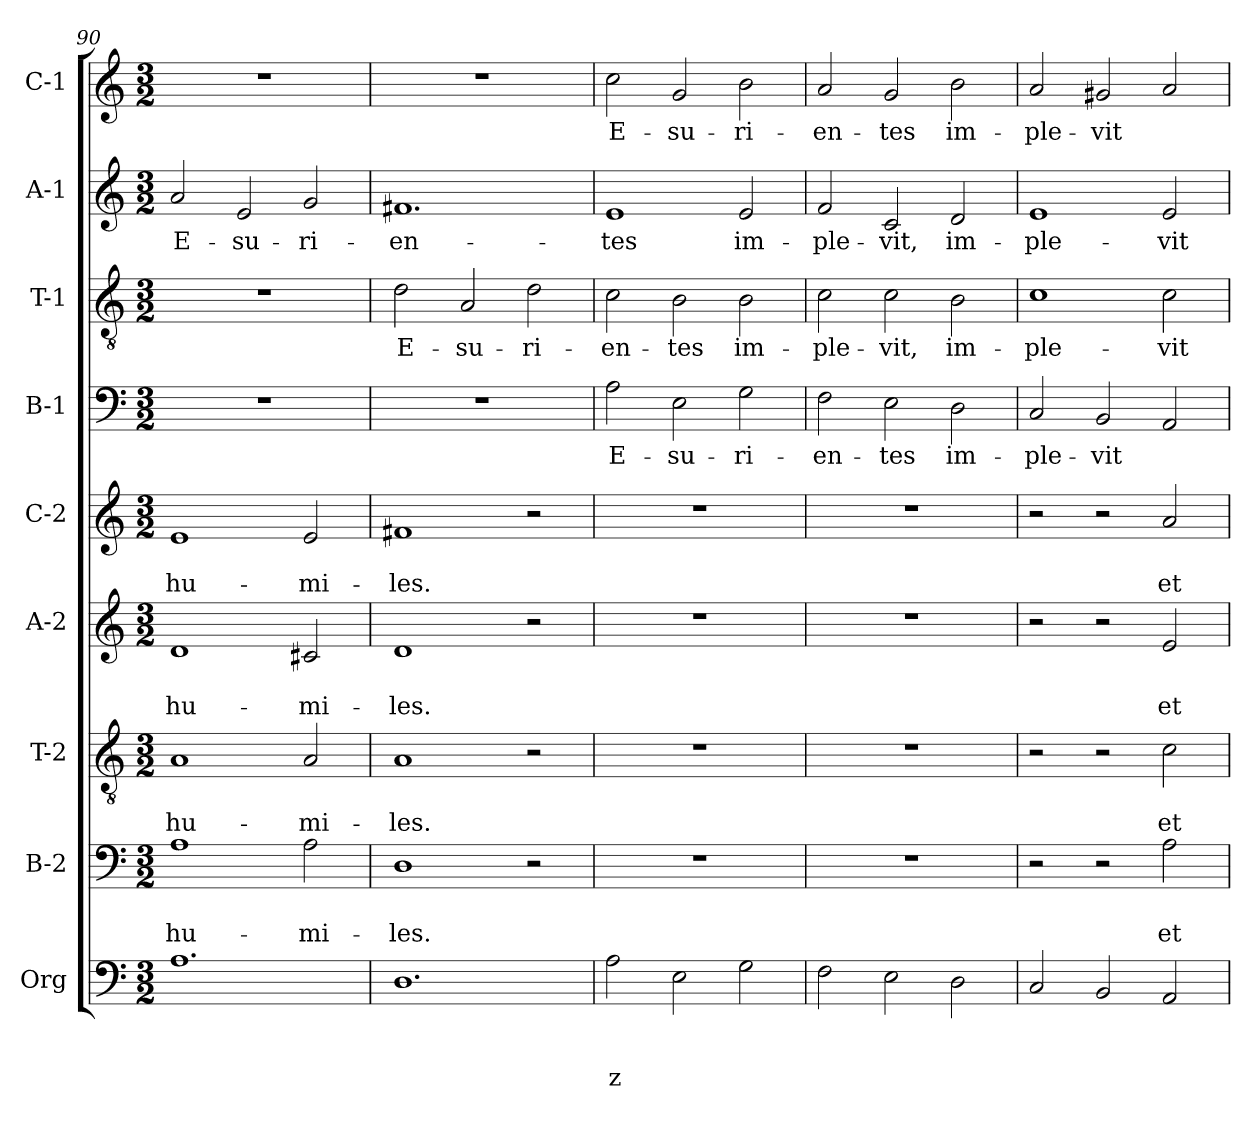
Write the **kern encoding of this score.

**kern	**text	**text	**text	**kern	**text	**text	**kern	**text	**text	**kern	**text	**text	**kern	**text	**text	**kern	**text	**kern	**text	**kern	**text	**kern	**text
*part9	*part9	*part9	*part9	*part8	*part8	*part8	*part7	*part7	*part7	*part6	*part6	*part6	*part5	*part5	*part5	*part4	*part4	*part3	*part3	*part2	*part2	*part1	*part1
*staff9	*staff9	*staff9	*staff9	*staff8	*staff8	*staff8	*staff7	*staff7	*staff7	*staff6	*staff6	*staff6	*staff5	*staff5	*staff5	*staff4	*staff4	*staff3	*staff3	*staff2	*staff2	*staff1	*staff1
*I"Org	*	*	*	*I"B-2	*	*	*I"T-2	*	*	*I"A-2	*	*	*I"C-2	*	*	*I"B-1	*	*I"T-1	*	*I"A-1	*	*I"C-1	*
*clefF4	*	*	*	*clefF4	*	*	*clefGv2	*	*	*clefG2	*	*	*clefG2	*	*	*clefF4	*	*clefGv2	*	*clefG2	*	*clefG2	*
*k[]	*	*	*	*k[]	*	*	*k[]	*	*	*k[]	*	*	*k[]	*	*	*k[]	*	*k[]	*	*k[]	*	*k[]	*
*C:	*	*	*	*C:	*	*	*C:	*	*	*C:	*	*	*C:	*	*	*C:	*	*C:	*	*C:	*	*C:	*
*M3/2	*	*	*	*M3/2	*	*	*M3/2	*	*	*M3/2	*	*	*M3/2	*	*	*M3/2	*	*M3/2	*	*M3/2	*	*M3/2	*
=90	=90	=90	=90	=90	=90	=90	=90	=90	=90	=90	=90	=90	=90	=90	=90	=90	=90	=90	=90	=90	=90	=90	=90
!	!	!	!	!	!	!LO:LY:b	!	!	!LO:LY:b	!	!	!LO:LY:b	!	!	!LO:LY:b	!	!	!	!	!	!LO:LY:b	!	!
1.A	.	.	.	1A	.	hu-	1A	.	hu-	1d	.	hu-	1e	.	hu-	1.r	.	1.r	.	2a/	E-	1.r	.
!	!	!	!	!	!	!	!	!	!	!	!	!	!	!	!	!	!	!	!	!	!LO:LY:b	!	!
.	.	.	.	.	.	.	.	.	.	.	.	.	.	.	.	.	.	.	.	2e/	-su-	.	.
!	!	!	!	!	!	!LO:LY:b	!	!	!LO:LY:b	!	!	!LO:LY:b	!	!	!LO:LY:b	!	!	!	!	!	!LO:LY:b	!	!
.	.	.	.	2A\	.	-mi-	2A/	.	-mi-	2c#X/	.	-mi-	2e/	.	-mi-	.	.	.	.	2g/	-ri-	.	.
=91	=91	=91	=91	=91	=91	=91	=91	=91	=91	=91	=91	=91	=91	=91	=91	=91	=91	=91	=91	=91	=91	=91	=91
!	!	!	!	!	!	!LO:LY:b	!	!	!LO:LY:b	!	!	!LO:LY:b	!	!	!LO:LY:b	!	!	!	!LO:LY:b	!	!LO:LY:b	!	!
1.D	.	.	.	1D	.	-les.	1A	.	-les.	1d	.	-les.	1f#X	.	-les.	1.r	.	2d\	E-	1.f#X	-en-	1.r	.
!	!	!	!	!	!	!	!	!	!	!	!	!	!	!	!	!	!	!	!LO:LY:b	!	!	!	!
.	.	.	.	.	.	.	.	.	.	.	.	.	.	.	.	.	.	2A/	-su-	.	.	.	.
!	!	!	!	!	!	!	!	!	!	!	!	!	!	!	!	!	!	!	!LO:LY:b	!	!	!	!
.	.	.	.	2r	.	.	2r	.	.	2r	.	.	2r	.	.	.	.	2d\	-ri-	.	.	.	.
!!LO:PB:g=z
=92	=92	=92	=92	=92	=92	=92	=92	=92	=92	=92	=92	=92	=92	=92	=92	=92	=92	=92	=92	=92	=92	=92	=92
!	!	!	!LO:LY:b	!	!	!	!	!	!	!	!	!	!	!	!	!	!LO:LY:b	!	!LO:LY:b	!	!LO:LY:b	!	!LO:LY:b
2A\	.	.	z	1.r	.	.	1.r	.	.	1.r	.	.	1.r	.	.	2A\	E-	2c\	-en-	1e	-tes	2cc\	E-
!	!	!	!	!	!	!	!	!	!	!	!	!	!	!	!	!	!LO:LY:b	!	!LO:LY:b	!	!	!	!LO:LY:b
2E\	.	.	.	.	.	.	.	.	.	.	.	.	.	.	.	2E\	-su-	2B\	-tes	.	.	2g/	-su-
!	!	!	!	!	!	!	!	!	!	!	!	!	!	!	!	!	!LO:LY:b	!	!LO:LY:b	!	!LO:LY:b	!	!LO:LY:b
2G\	.	.	.	.	.	.	.	.	.	.	.	.	.	.	.	2G\	-ri-	2B\	im-	2e/	im-	2b\	-ri-
=93	=93	=93	=93	=93	=93	=93	=93	=93	=93	=93	=93	=93	=93	=93	=93	=93	=93	=93	=93	=93	=93	=93	=93
!	!	!	!	!	!	!	!	!	!	!	!	!	!	!	!	!	!LO:LY:b	!	!LO:LY:b	!	!LO:LY:b	!	!LO:LY:b
2F\	.	.	.	1.r	.	.	1.r	.	.	1.r	.	.	1.r	.	.	2F\	-en-	2c\	-ple-	2f/	-ple-	2a/	-en-
!	!	!	!	!	!	!	!	!	!	!	!	!	!	!	!	!	!LO:LY:b	!	!LO:LY:b	!	!LO:LY:b	!	!LO:LY:b
2E\	.	.	.	.	.	.	.	.	.	.	.	.	.	.	.	2E\	-tes	2c\	-vit,	2c/	-vit,	2g/	-tes
!	!	!	!	!	!	!	!	!	!	!	!	!	!	!	!	!	!LO:LY:b	!	!LO:LY:b	!	!LO:LY:b	!	!LO:LY:b
2D\	.	.	.	.	.	.	.	.	.	.	.	.	.	.	.	2D\	im-	2B\	im-	2d/	im-	2b\	im-
=94	=94	=94	=94	=94	=94	=94	=94	=94	=94	=94	=94	=94	=94	=94	=94	=94	=94	=94	=94	=94	=94	=94	=94
!	!	!	!	!	!	!	!	!	!	!	!	!	!	!	!	!	!LO:LY:b	!	!LO:LY:b	!	!LO:LY:b	!	!LO:LY:b
2C/	.	.	.	2r	.	.	2r	.	.	2r	.	.	2r	.	.	2C/	-ple-	1c	-ple-	1e	-ple-	2a/	-ple-
!	!	!	!	!	!	!	!	!	!	!	!	!	!	!	!	!	!LO:LY:b	!	!	!	!	!	!LO:LY:b
2BB/	.	.	.	2r	.	.	2r	.	.	2r	.	.	2r	.	.	2BB/	-vit	.	.	.	.	2g#X/	-vit
!	!	!	!	!	!	!LO:LY:b	!	!	!LO:LY:b	!	!	!LO:LY:b	!	!	!LO:LY:b	!	!	!	!LO:LY:b	!	!LO:LY:b	!	!
2AA/	.	.	.	2A\	.	et	2c\	.	et	2e/	.	et	2a/	.	et	2AA/	.	2c\	-vit	2e/	-vit	2a/	.
=	=	=	=	=	=	=	=	=	=	=	=	=	=	=	=	=	=	=	=	=	=	=	=
*-	*-	*-	*-	*-	*-	*-	*-	*-	*-	*-	*-	*-	*-	*-	*-	*-	*-	*-	*-	*-	*-	*-	*-
